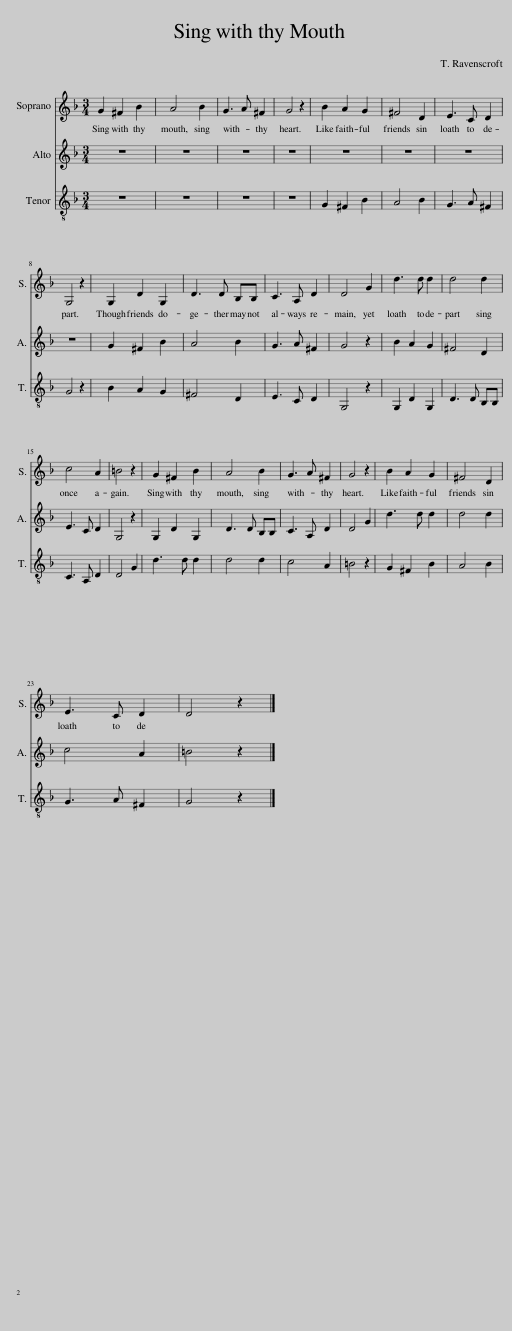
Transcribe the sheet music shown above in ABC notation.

X:1
%%score 1 2 3
L:1/8
M:3/4
I:linebreak $
K:F
V:1 treble
V:2 treble
V:3 treble-8
V:1
 G2 ^F2 B2 | A4 B2 | G3 A ^F2 | G4 z2 | B2 A2 G2 | %5
 ^F4 D2 | E3 C D2 |$ G,4 z2 | G,2 D2 G,2 | D3 D B,B, | %10
 C3 A, D2 | D4 G2 | d3 d d2 | d4 d2 |$ c4 A2 | %15
 =B4 z2 | G2 ^F2 B2 | A4 B2 | G3 A ^F2 | G4 z2 | %20
 B2 A2 G2 | ^F4 D2 |$ E3 C D2 | D4 z2 |] %24
V:2
 z6 | z6 | z6 | z6 | z6 | %5
 z6 | z6 |$ z6 | G2 ^F2 B2 | A4 B2 | %10
 G3 A ^F2 | G4 z2 | B2 A2 G2 | ^F4 D2 |$ E3 C D2 | %15
 G,4 z2 | G,2 D2 G,2 | D3 D B,B, | C3 A, D2 | D4 G2 | %20
 d3 d d2 | d4 d2 |$ c4 A2 | =B4 z2 |] %24
V:3
 z6 | z6 | z6 | z6 | G2 ^F2 B2 | %5
 A4 B2 | G3 A ^F2 |$ G4 z2 | B2 A2 G2 | ^F4 D2 | %10
 E3 C D2 | G,4 z2 | G,2 D2 G,2 | D3 D B,B, |$ C3 A, D2 | %15
 D4 G2 | d3 d d2 | d4 d2 | c4 A2 | =B4 z2 | %20
 G2 ^F2 B2 | A4 B2 |$ G3 A ^F2 | G4 z2 |] %24
